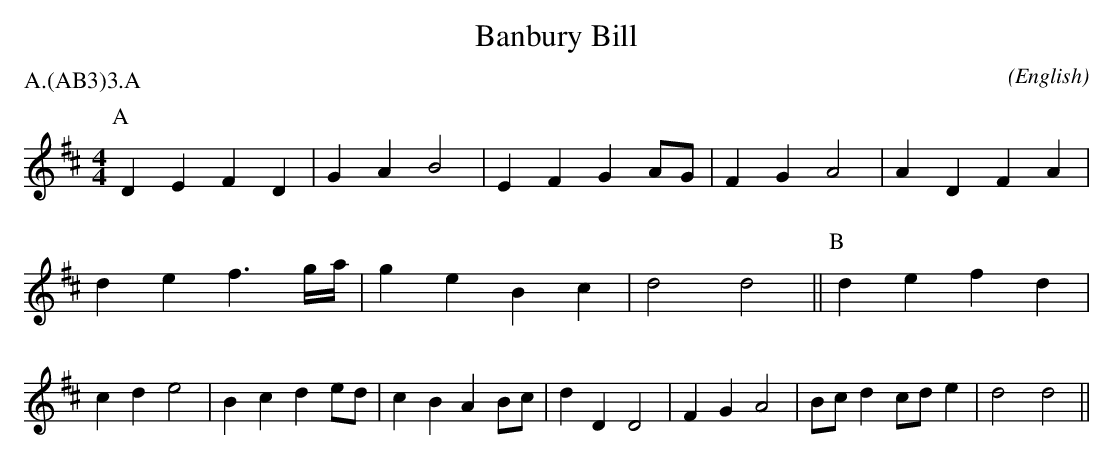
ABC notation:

X:1
T:Banbury Bill
M:4/4
C:
O:English
P:A.(AB3)3.A
K:D
P:A
D2 E2 F2 D2 | G2 A2 B4        | E2 F2 G2 AG | F2 G2 A4    |\
A2 D2 F2 A2 | d2 e2 f3 g/2a/2 | g2 e2 B2 c2 | d4    d4    ||\
P:B
d2 e2 f2 d2 | c2 d2 e4        | B2 c2 d2 ed | c2 B2 A2 Bc |\
d2 D2 D4    | F2 G2 A4        | Bc d2 cd e2 | d4    d4    ||
